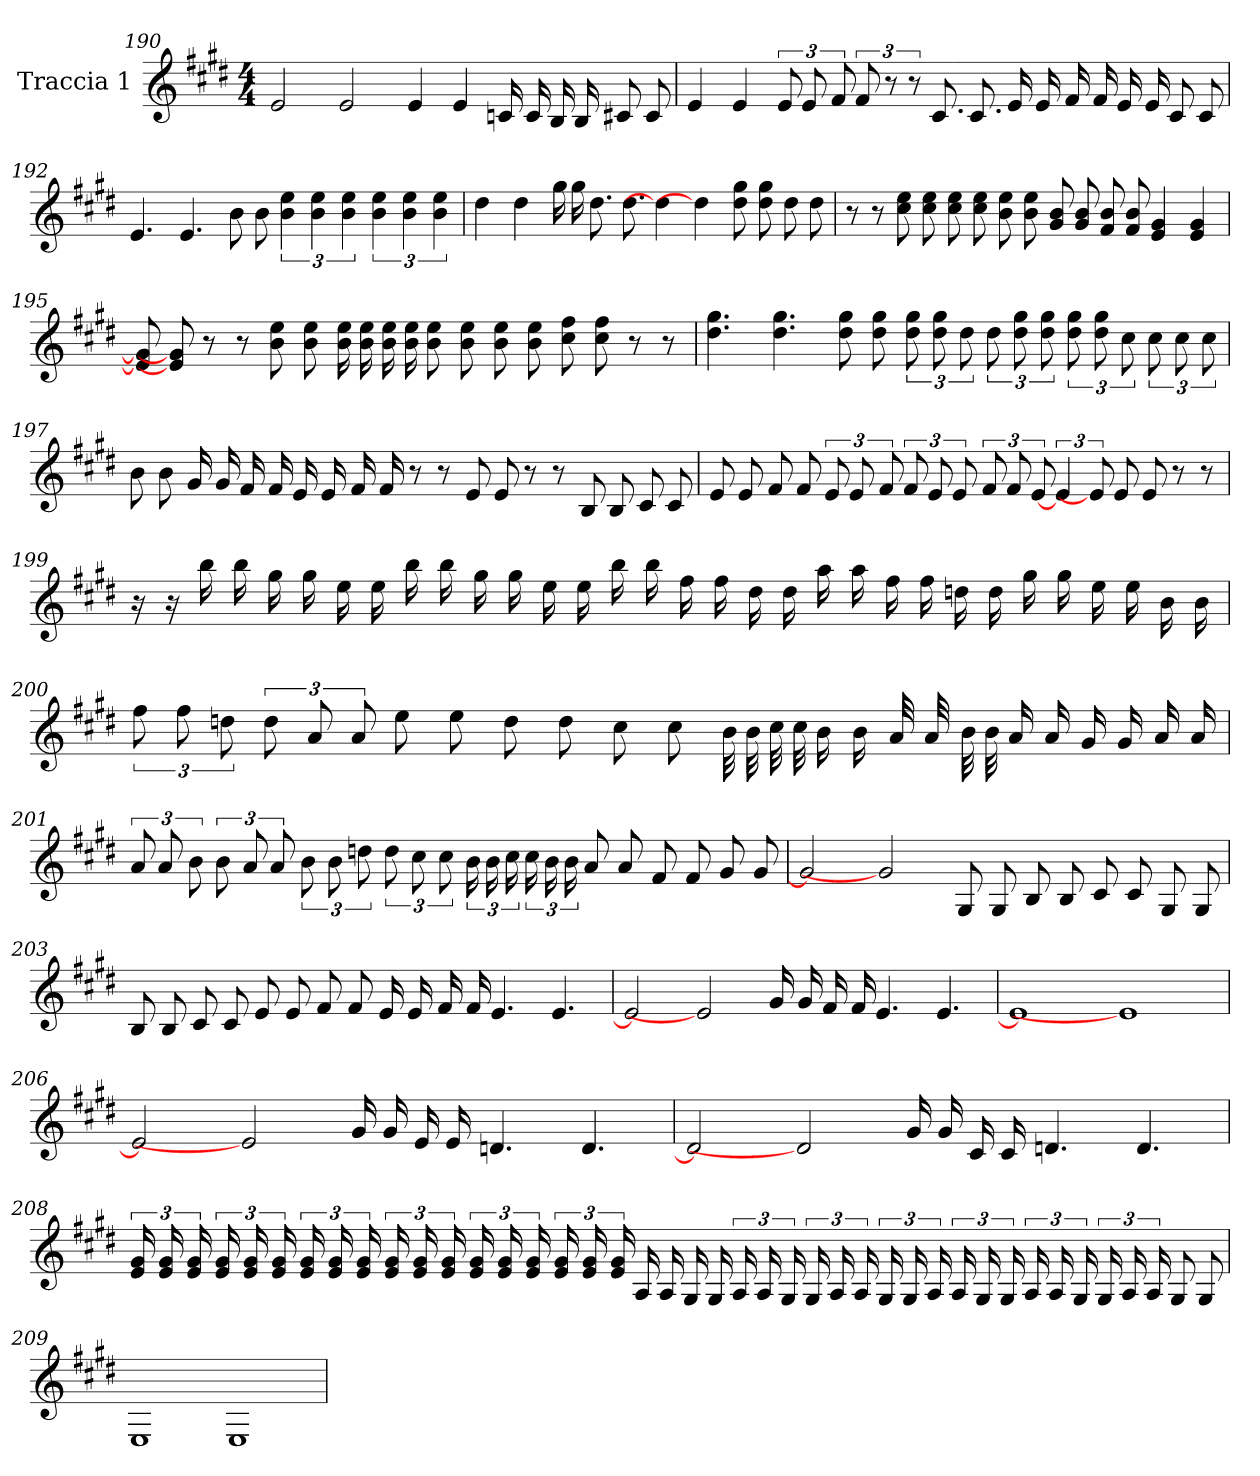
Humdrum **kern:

**kern
*part1
*staff1
*I"Traccia 1
*
*k[f#c#g#d#]
*M4/4
=190
2e
2e
4e
4e
16c
16c
16B
16B
8c#
8c#
=191
4e
4e
12e
12e
12f#
12f#
12r
12r
8.c#
8.c#
16e
16e
16f#
16f#
16e
16e
8c#
8c#
=192
4.e
4.e
8b
8b
6ee 6b
6ee 6b
6ee 6b
6ee 6b
6ee 6b
6ee 6b
=193
4dd#
4dd#
16gg#
16gg#
8.dd#
8.dd#
4dd#]
4dd#]
8gg# 8dd#
8gg# 8dd#
8dd#
8dd#
=194
8r
8r
8ee 8cc#
8ee 8cc#
8ee 8cc#
8ee 8cc#
8ee 8b
8ee 8b
8b 8g#
8b 8g#
8b 8f#
8b 8f#
4g# 4e
4g# 4e
=195
8g#] 8e]
8g#] 8e]
8r
8r
8ee 8b
8ee 8b
16ee 16b
16ee 16b
16ee 16b
16ee 16b
8ee 8b
8ee 8b
8ee 8b
8ee 8b
8ff# 8cc#
8ff# 8cc#
8r
8r
=196
4.gg# 4.dd#
4.gg# 4.dd#
8gg# 8dd#
8gg# 8dd#
12gg# 12dd#
12gg# 12dd#
12dd#
12dd#
12gg# 12dd#
12gg# 12dd#
12gg# 12dd#
12gg# 12dd#
12cc#
12cc#
12cc#
12cc#
=197
8b
8b
16g#
16g#
16f#
16f#
16e
16e
16f#
16f#
8r
8r
8e
8e
8r
8r
8B
8B
8c#
8c#
=198
8e
8e
8f#
8f#
12e
12e
12f#
12f#
12e
12e
12f#
12f#
[12e
6e
12e]
8e
8e
8r
8r
=199
16r
16r
16bb
16bb
16gg#
16gg#
16ee
16ee
16bb
16bb
16gg#
16gg#
16ee
16ee
16bb
16bb
16ff#
16ff#
16dd#
16dd#
16aa
16aa
16ff#
16ff#
16dd
16dd
16gg#
16gg#
16ee
16ee
16b
16b
=200
12ff#
12ff#
12dd
12dd
12a
12a
8ee
8ee
8dd
8dd
8cc#
8cc#
32b
32b
32cc#
32cc#
16b
16b
32a
32a
32b
32b
16a
16a
16g#
16g#
16a
16a
=201
12a
12a
12b
12b
12a
12a
12b
12b
12dd
12dd
12cc#
12cc#
24b
24b
24cc#
24cc#
24b
24b
8a
8a
8f#
8f#
8g#
8g#
=202
2g#]
2g#]
8G#
8G#
8B
8B
8c#
8c#
8G#
8G#
=203
8B
8B
8c#
8c#
8e
8e
8f#
8f#
16e
16e
16f#
16f#
4.e
4.e
=204
2e]
2e]
16g#
16g#
16f#
16f#
4.e
4.e
=205
1e]
1e]
=206
2e]
2e]
16g#
16g#
16e
16e
4.d
4.d
=207
*MM70
2d]
2d]
16g#
16g#
16c#
16c#
4.d
4.d
=208
24g# 24e
24g# 24e
24g# 24e
24g# 24e
24g# 24e
24g# 24e
24g# 24e
24g# 24e
24g# 24e
24g# 24e
24g# 24e
24g# 24e
24g# 24e
24g# 24e
24g# 24e
24g# 24e
24g# 24e
24g# 24e
16A
16A
16G#
16G#
24A
24A
24G#
24G#
24A
24A
24G#
24G#
24A
24A
24G#
24G#
24A
24A
24G#
24G#
24A
24A
8G#
8G#
=209
1E
1E
=
*-
